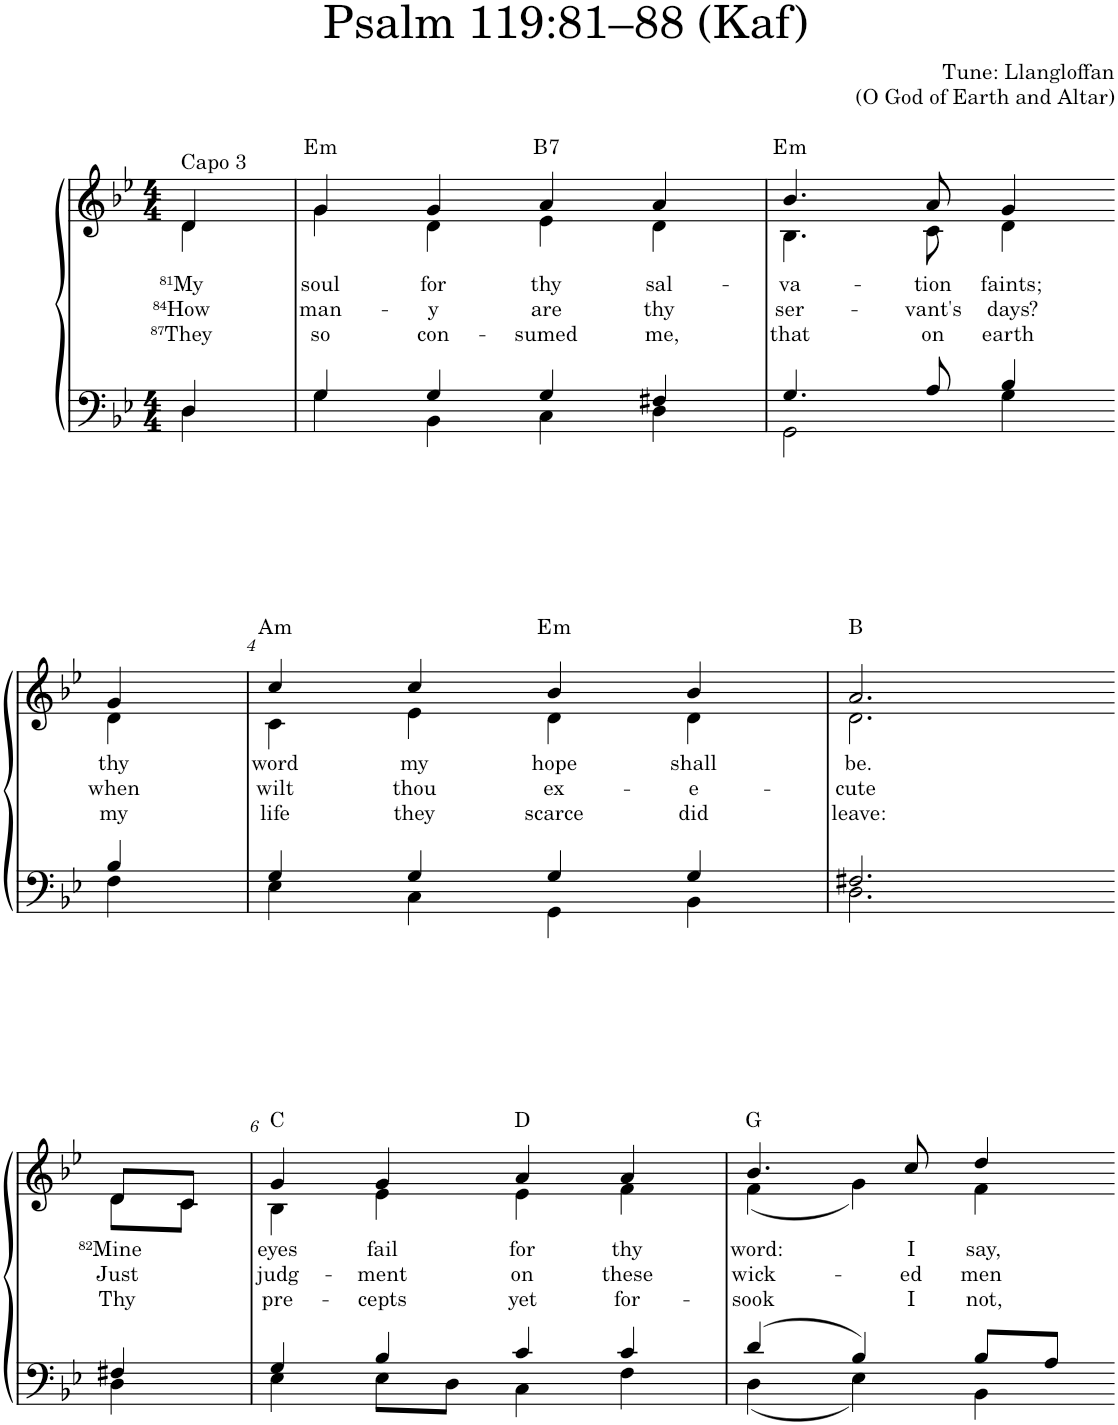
**kern	**kern	**text	**text	**text	**harte
*part1	*part1	*part1	*part1	*part1	*part1
*staff2	*staff1	*staff1	*staff1	*staff1	*
*I"Choir	*	*	*	*	*
*clefF4	*clefG2	*	*	*	*
*k[b-e-]	*k[b-e-]	*	*	*	*
*g:	*g:	*	*	*	*
*M4/4	*M4/4	*	*	*	*
=1X	=1X	=1X	=1X	=1X	=1X
*^	*	*	*	*	*
!	!	!LO:TX:a:t=Capo 3	!	!	!	!
!	!	!	!LO:LY:b	!LO:LY:b	!LO:LY:b	!
*	*	*^	*	*	*	*
4D/	4D\	4d/	4d\	⁸¹My	⁸⁴How	⁸⁷They	.
=2	=2	=2	=2	=2	=2	=2	=2
!	!	!	!	!LO:LY:b	!LO:LY:b	!LO:LY:b	!LO:H:kt=m
4G/	4G\	4g/	4g\	soul	man-	so	E:min
!	!	!	!	!LO:LY:b	!LO:LY:b	!LO:LY:b	!
4G/	4BB-\	4g/	4d\	for	-y	con-	.
!	!	!	!	!LO:LY:b	!LO:LY:b	!LO:LY:b	!LO:H:kt=7
4G/	4C\	4a/	4e-\	thy	are	-sumed	B:7
!	!	!	!	!LO:LY:b	!LO:LY:b	!LO:LY:b	!
4F#X/	4D\	4a/	4d\	sal-	thy	me,	.
=3	=3	=3	=3	=3	=3	=3	=3
!	!	!	!	!LO:LY:b	!LO:LY:b	!LO:LY:b	!LO:H:kt=m
4.G/	2GG\	4.b-/	4.B-\	-va-	ser-	that	E:min
!	!	!	!	!LO:LY:b	!LO:LY:b	!LO:LY:b	!
8A/	.	8a/	8c\	-tion	-vant's	on	.
!	!	!	!	!LO:LY:b	!LO:LY:b	!LO:LY:b	!
4B-/	4G\	4g/	4d\	faints;	days?	earth	.
!!LO:LB:g=z	!!
=3X2-	=3X2-	=3X2-	=3X2-	=3X2-	=3X2-	=3X2-	=3X2-
!	!	!	!	!LO:LY:b	!LO:LY:b	!LO:LY:b	!
4B-/	4F\	4g/	4d\	thy	when	my	.
=4	=4	=4	=4	=4	=4	=4	=4
!	!	!	!	!LO:LY:b	!LO:LY:b	!LO:LY:b	!LO:H:kt=m
4G/	4E-\	4cc/	4c\	word	wilt	life	A:min
!	!	!	!	!LO:LY:b	!LO:LY:b	!LO:LY:b	!
4G/	4C\	4cc/	4e-\	my	thou	they	.
!	!	!	!	!LO:LY:b	!LO:LY:b	!LO:LY:b	!LO:H:kt=m
4G/	4GG\	4b-/	4d\	hope	ex-	scarce	E:min
!	!	!	!	!LO:LY:b	!LO:LY:b	!LO:LY:b	!
4G/	4BB-\	4b-/	4d\	shall	-e-	did	.
=5	=5	=5	=5	=5	=5	=5	=5
!	!	!	!	!LO:LY:b	!LO:LY:b	!LO:LY:b	!
2.F#X/	2.D\	2.a/	2.d\	be.	-cute	leave:	B:maj
!!LO:LB:g=z	!!
=5X3-	=5X3-	=5X3-	=5X3-	=5X3-	=5X3-	=5X3-	=5X3-
!	!	!	!	!LO:LY:b	!LO:LY:b	!LO:LY:b	!
4F#X/	4D\	8d/L	8d\L	⁸²Mine	Just	Thy	.
.	.	8c/J	8c\J	.	.	.	.
=6	=6	=6	=6	=6	=6	=6	=6
!	!	!	!	!LO:LY:b	!LO:LY:b	!LO:LY:b	!
4G/	4E-\	4g/	4B-\	eyes	judg-	pre-	C:maj
!	!	!	!	!LO:LY:b	!LO:LY:b	!LO:LY:b	!
4B-/	8E-\L	4g/	4e-\	fail	-ment	-cepts	.
.	8D\J	.	.	.	.	.	.
!	!	!	!	!LO:LY:b	!LO:LY:b	!LO:LY:b	!
4c/	4C\	4a/	4e-\	for	on	yet	D:maj
!	!	!	!	!LO:LY:b	!LO:LY:b	!LO:LY:b	!
4c/	4F\	4a/	4f\	thy	these	for-	.
=7	=7	=7	=7	=7	=7	=7	=7
!	!	!	!	!LO:LY:b	!LO:LY:b	!LO:LY:b	!
4d/	4D\	4.b-/	(4f\	word:	wick-	-sook	G:maj
4B-/	4E-\	.	4g\)	.	.	.	.
!	!	!	!	!LO:LY:b	!LO:LY:b	!LO:LY:b	!
.	.	8cc/	.	I	-ed	I	.
!	!	!	!	!LO:LY:b	!LO:LY:b	!LO:LY:b	!
8B-/L	4BB-\	4dd/	4f\	say,	men	not,	.
8A/J	.	.	.	.	.	.	.
*v	*v	*	*	*	*	*	*
*	*v	*v	*	*	*	*
=-	=-	=-	=-	=-	=-
*-	*-	*-	*-	*-	*-
